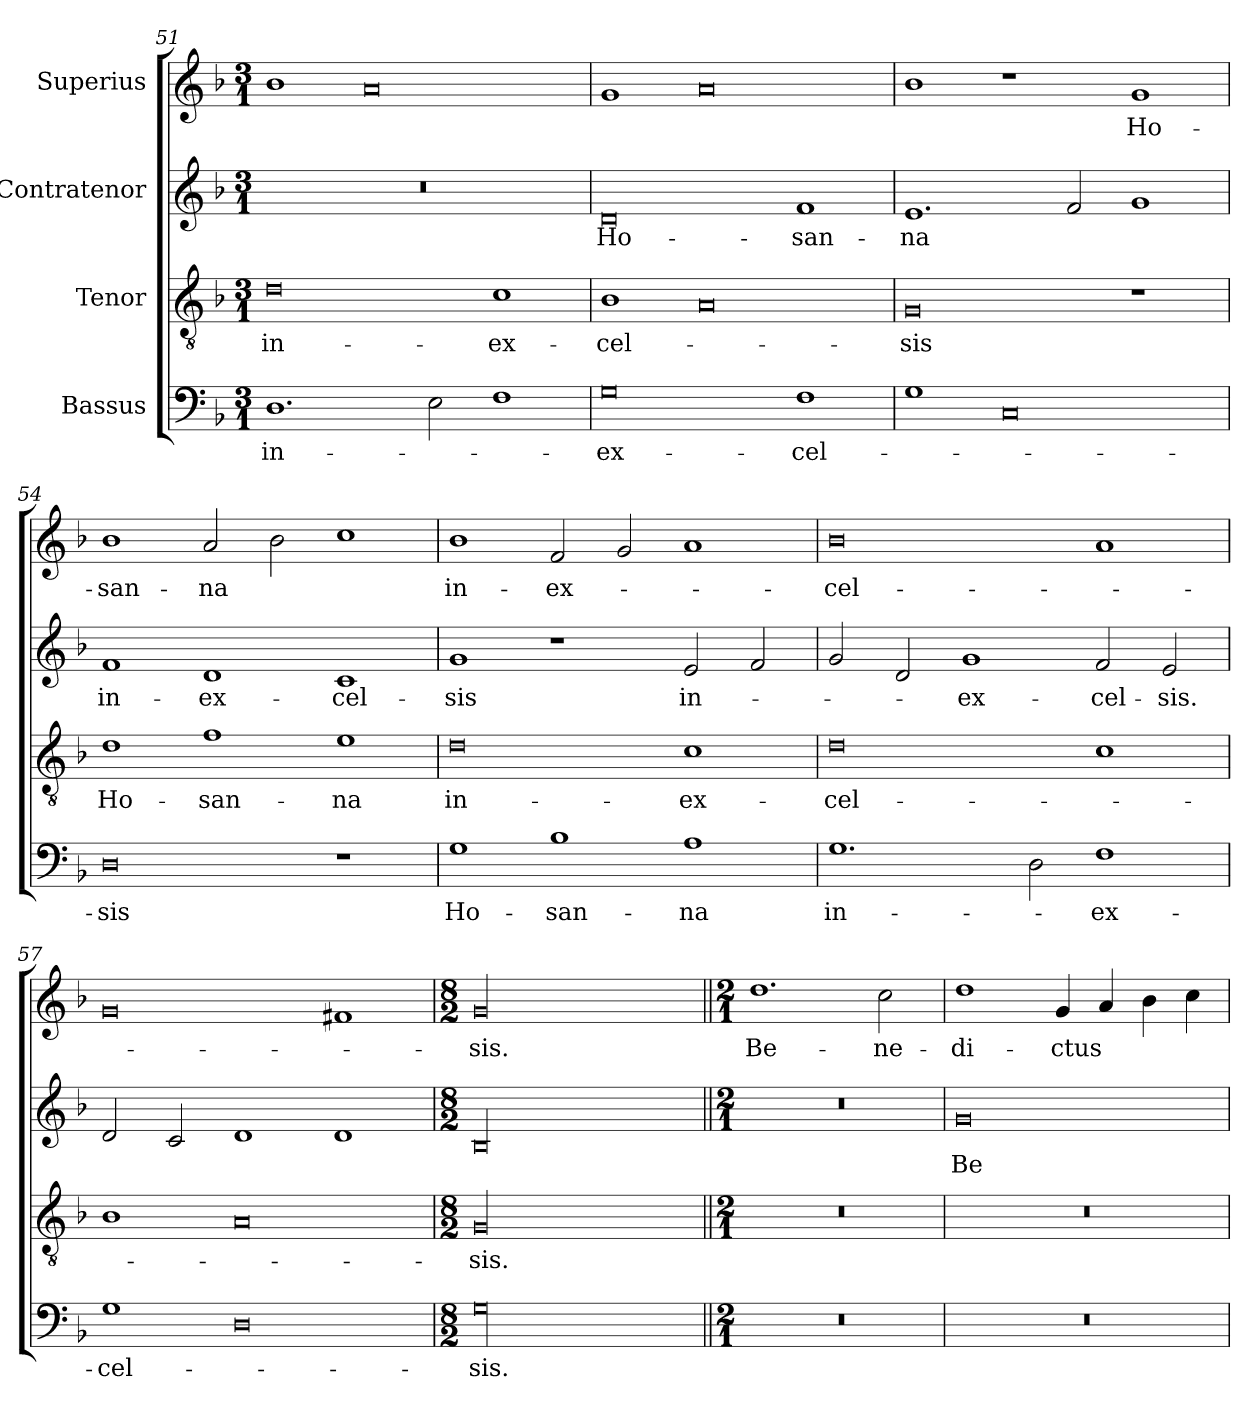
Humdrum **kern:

**kern	**text	**kern	**text	**kern	**text	**kern	**text
*part4	*part4	*part3	*part3	*part2	*part2	*part1	*part1
*staff4	*staff4	*staff3	*staff3	*staff2	*staff2	*staff1	*staff1
*I"Bassus	*	*I"Tenor	*	*I"Contratenor	*	*I"Superius	*
*clefF4	*	*clefGv2	*	*clefG2	*	*clefG2	*
*k[b-]	*	*k[b-]	*	*k[b-]	*	*k[b-]	*
*M3/1	*	*M3/1	*	*M3/1	*	*M3/1	*
=51	=51	=51	=51	=51	=51	=51	=51
1.D\	in-	0d\	in-	0.r	.	1b-\	.
.	.	.	.	.	.	0a/	.
2E\	.	.	.	.	.	.	.
1F\	.	1c\	ex-	.	.	.	.
=52	=52	=52	=52	=52	=52	=52	=52
0G\	ex-	1B-\	-cel-	0d/	Ho-	1g/	.
.	.	0A/	.	.	.	0a/	.
1F\	-cel-	.	.	1f/	-san-	.	.
=53	=53	=53	=53	=53	=53	=53	=53
1G\	.	0G/	-sis	1.e/	-na	1b-\	.
0C/	.	.	.	.	.	1r	.
.	.	.	.	2f/	.	.	.
.	.	1r	.	1g/	.	1g/	Ho-
=54	=54	=54	=54	=54	=54	=54	=54
0D\	-sis	1d\	Ho-	1f/	in-	1b-\	-san-
.	.	1f\	-san-	1d/	ex-	2a/	-na
.	.	.	.	.	.	2b-\	.
1r	.	1e\	-na	1c/	-cel-	1cc\	.
=55	=55	=55	=55	=55	=55	=55	=55
1G\	Ho-	0d\	in-	1g/	-sis	1b-\	in-
1B-\	-san-	.	.	1r	.	2f/	ex-
.	.	.	.	.	.	2g/	.
1A\	-na	1c\	ex-	2e/	in-	1a/	.
.	.	.	.	2f/	.	.	.
=56	=56	=56	=56	=56	=56	=56	=56
1.G\	in-	0d\	-cel-	2g/	.	0b-\	-cel-
.	.	.	.	2d/	.	.	.
.	.	.	.	1g/	ex-	.	.
2D\	.	.	.	.	.	.	.
1F\	ex-	1c\	.	2f/	-cel-	1a/	.
.	.	.	.	2e/	-sis.	.	.
=57	=57	=57	=57	=57	=57	=57	=57
1G\	-cel-	1B-\	.	2d/	.	0g/	.
.	.	.	.	2c/	.	.	.
0D\	.	0A/	.	1d/	.	.	.
.	.	.	.	1d/	.	1f#X/	.
=58	=58	=58	=58	=58	=58	=58	=58
*M8/2	*	*M8/2	*	*M8/2	*	*M8/2	*
00G\	-sis.	00G/	-sis.	00B-/	.	00g/	-sis.
=59||	=59||	=59||	=59||	=59||	=59||	=59||	=59||
*M2/1	*	*M2/1	*	*M2/1	*	*M2/1	*
0r	.	0r	.	0r	.	1.dd\	Be-
.	.	.	.	.	.	2cc\	-ne-
=60	=60	=60	=60	=60	=60	=60	=60
0r	.	0r	.	0g/	Be-	1dd\	-di-
.	.	.	.	.	.	4g/	-ctus
.	.	.	.	.	.	4a/	.
.	.	.	.	.	.	4b-\	.
.	.	.	.	.	.	4cc\	.
=	=	=	=	=	=	=	=
*-	*-	*-	*-	*-	*-	*-	*-
